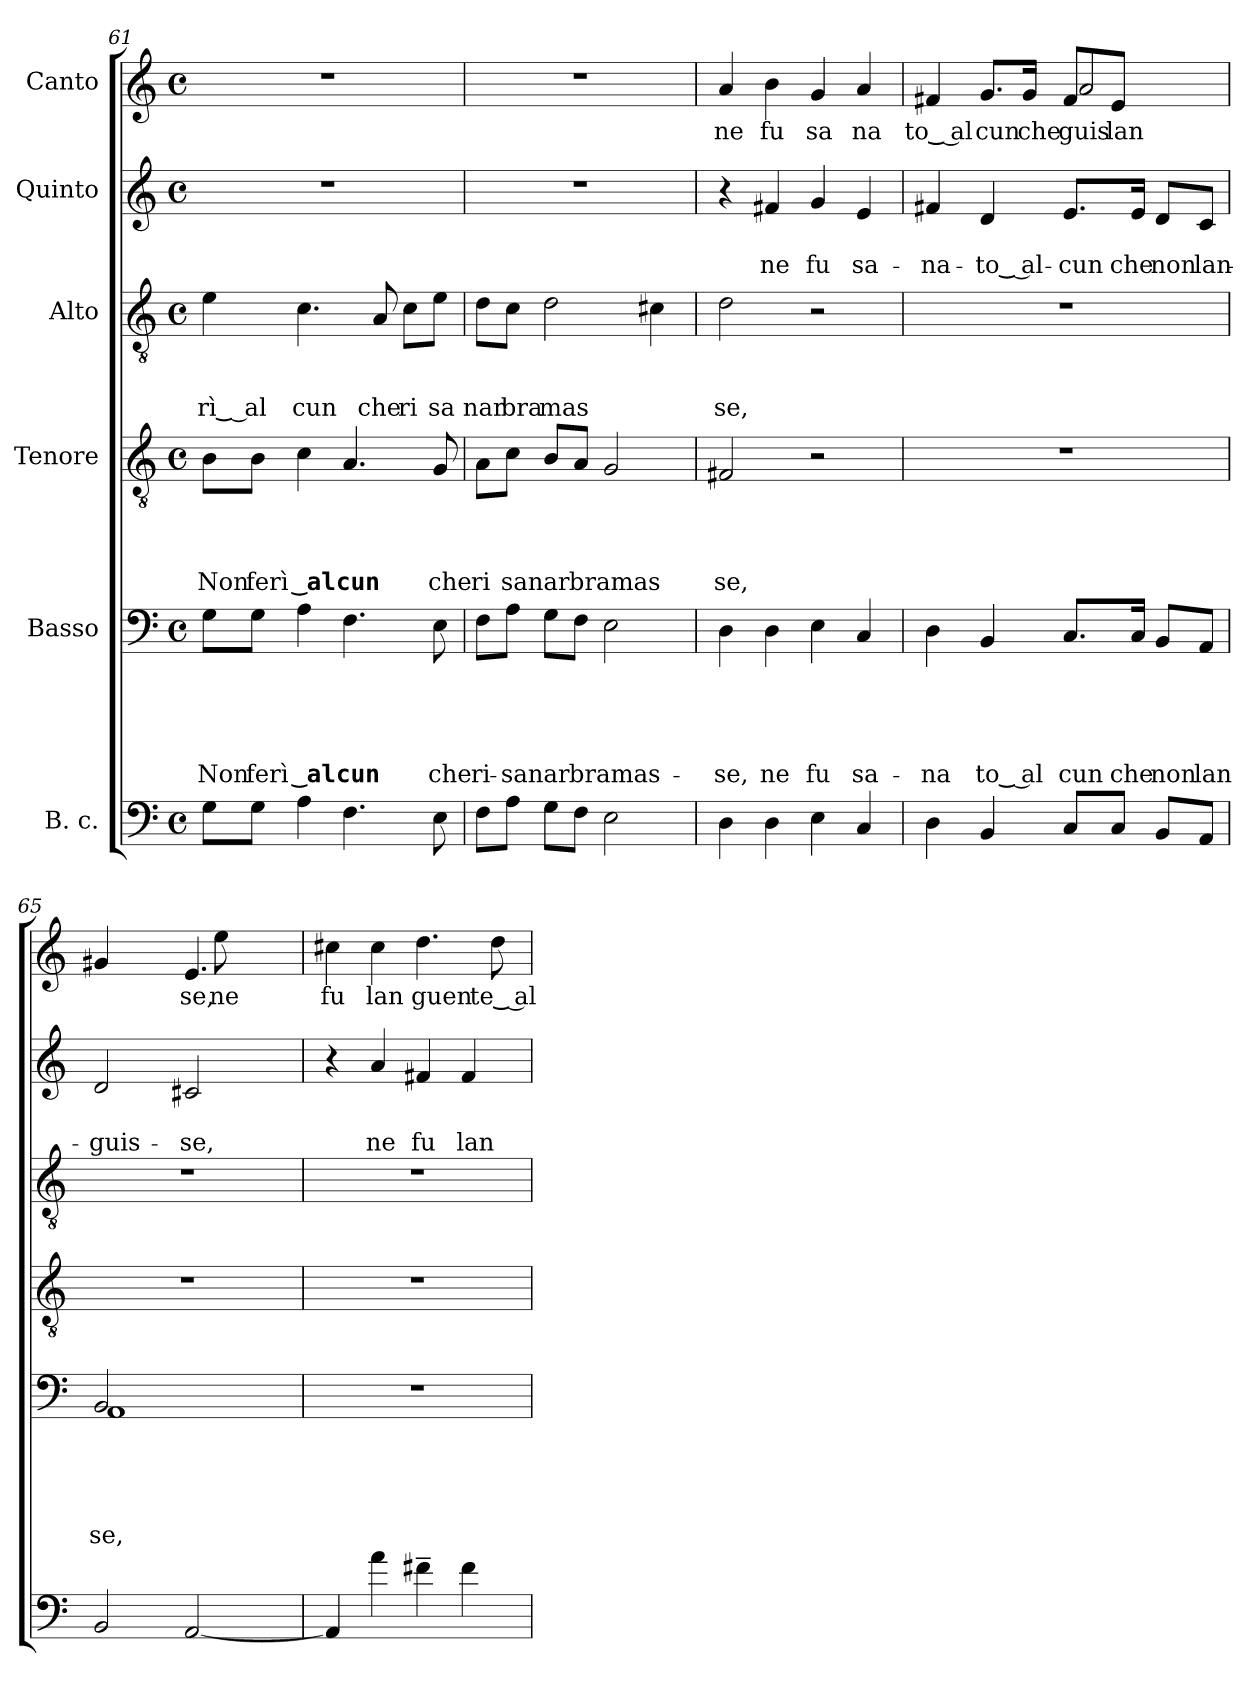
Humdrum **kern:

**kern	**kern	**text	**text	**text	**text	**text	**kern	**text	**text	**text	**text	**kern	**text	**text	**text	**kern	**text	**text	**kern	**text
*part6	*part5	*part5	*part5	*part5	*part5	*part5	*part4	*part4	*part4	*part4	*part4	*part3	*part3	*part3	*part3	*part2	*part2	*part2	*part1	*part1
*staff6	*staff5	*staff5	*staff5	*staff5	*staff5	*staff5	*staff4	*staff4	*staff4	*staff4	*staff4	*staff3	*staff3	*staff3	*staff3	*staff2	*staff2	*staff2	*staff1	*staff1
*I"B. c.	*I"Basso	*	*	*	*	*	*I"Tenore	*	*	*	*	*I"Alto	*	*	*	*I"Quinto	*	*	*I"Canto	*
*clefF4	*clefF4	*	*	*	*	*	*clefGv2	*	*	*	*	*clefGv2	*	*	*	*clefG2	*	*	*clefG2	*
*k[]	*k[]	*	*	*	*	*	*k[]	*	*	*	*	*k[]	*	*	*	*k[]	*	*	*k[]	*
*C:	*C:	*	*	*	*	*	*C:	*	*	*	*	*C:	*	*	*	*C:	*	*	*C:	*
*M4/4	*M4/4	*	*	*	*	*	*M4/4	*	*	*	*	*M4/4	*	*	*	*M4/4	*	*	*M4/4	*
*met(c)	*met(c)	*	*	*	*	*	*met(c)	*	*	*	*	*met(c)	*	*	*	*met(c)	*	*	*met(c)	*
=61	=61	=61	=61	=61	=61	=61	=61	=61	=61	=61	=61	=61	=61	=61	=61	=61	=61	=61	=61	=61
!	!	!	!	!	!	!LO:LY:b	!	!	!	!	!LO:LY:b	!	!	!	!LO:LY:b:rj	!	!	!	!	!
8G\L	8G\L	.	.	.	.	Non	8B\L	.	.	.	Non	4e\	.	.	rì‿ al	1r	.	.	1r	.
!	!	!	!	!	!	!LO:LY:b	!	!	!	!	!LO:LY:b	!	!	!	!	!	!	!	!	!
8G\J	8G\J	.	.	.	.	ferì	8B\J	.	.	.	ferì	.	.	.	.	.	.	.	.	.
!	!	!	!	!	!	!LO:LY:b	!	!	!	!	!LO:LY:b	!	!	!	!LO:LY:b	!	!	!	!	!
4A\	4A\	.	.	.	.	‿alcun	4c\	.	.	.	‿alcun	4.c\	.	.	cun	.	.	.	.	.
4.F\	4.F\	.	.	.	.	.	4.A/	.	.	.	.	.	.	.	.	.	.	.	.	.
!	!	!	!	!	!	!	!	!	!	!	!	!	!	!	!LO:LY:b	!	!	!	!	!
.	.	.	.	.	.	.	.	.	.	.	.	8A/	.	.	che	.	.	.	.	.
!	!	!	!	!	!	!	!	!	!	!	!	!	!	!	!LO:LY:b	!	!	!	!	!
.	.	.	.	.	.	.	.	.	.	.	.	8c\L	.	.	ri	.	.	.	.	.
!	!	!	!	!	!	!LO:LY:b	!	!	!	!	!LO:LY:b	!	!	!	!LO:LY:b	!	!	!	!	!
8E\	8E\	.	.	.	.	che	8G/	.	.	.	che	8e\J	.	.	sa	.	.	.	.	.
=62	=62	=62	=62	=62	=62	=62	=62	=62	=62	=62	=62	=62	=62	=62	=62	=62	=62	=62	=62	=62
!	!	!	!	!	!	!LO:LY:b	!	!	!	!	!LO:LY:b	!	!	!	!LO:LY:b	!	!	!	!	!
8F\L	8F\L	.	.	.	.	ri-	8A\L	.	.	.	ri	8d\L	.	.	nar	1r	.	.	1r	.
!	!	!	!	!	!	!LO:LY:b	!	!	!	!	!LO:LY:b	!	!	!	!LO:LY:b	!	!	!	!	!
8A\J	8A\J	.	.	.	.	-sanar	8c\J	.	.	.	sanar	8c\J	.	.	bra	.	.	.	.	.
!	!	!	!	!	!	!	!	!	!	!	!	!	!	!	!LO:LY:b	!	!	!	!	!
8G\L	8G\L	.	.	.	.	.	8B/L	.	.	.	.	2d\	.	.	mas	.	.	.	.	.
!	!	!	!	!	!	!LO:LY:b	!	!	!	!	!LO:LY:b	!	!	!	!	!	!	!	!	!
8F\J	8F\J	.	.	.	.	bramas-	8A/J	.	.	.	bramas	.	.	.	.	.	.	.	.	.
2E\	2E\	.	.	.	.	.	2G/	.	.	.	.	.	.	.	.	.	.	.	.	.
.	.	.	.	.	.	.	.	.	.	.	.	4c#X\	.	.	.	.	.	.	.	.
=63	=63	=63	=63	=63	=63	=63	=63	=63	=63	=63	=63	=63	=63	=63	=63	=63	=63	=63	=63	=63
!	!	!	!	!	!	!LO:LY:b	!	!	!	!	!LO:LY:b	!	!	!	!LO:LY:b	!	!	!	!	!LO:LY:b
4D\	4D\	.	.	.	.	-se,	2F#X/	.	.	.	se,	2d\	.	.	se,	4r	.	.	4a/	ne
!	!	!	!	!	!	!LO:LY:b	!	!	!	!	!	!	!	!	!	!	!	!LO:LY:b	!	!LO:LY:b
4D\	4D\	.	.	.	.	ne	.	.	.	.	.	.	.	.	.	4f#X/	.	ne	4b\	fu
!	!	!	!	!	!	!LO:LY:b	!	!	!	!	!	!	!	!	!	!	!	!LO:LY:b	!	!LO:LY:b
4E\	4E\	.	.	.	.	fu	2r	.	.	.	.	2r	.	.	.	4g/	.	fu	4g/	sa
!	!	!	!	!	!	!LO:LY:b	!	!	!	!	!	!	!	!	!	!	!	!LO:LY:b	!	!LO:LY:b
4C/	4C/	.	.	.	.	sa-	.	.	.	.	.	.	.	.	.	4e/	.	sa-	4a/	na
!!LO:PB:g=z
=64	=64	=64	=64	=64	=64	=64	=64	=64	=64	=64	=64	=64	=64	=64	=64	=64	=64	=64	=64	=64
!	!	!	!	!	!	!LO:LY:b	!	!	!	!	!	!	!	!	!	!	!	!LO:LY:b	!	!LO:LY:b:rj
*	*	*	*	*	*	*	*	*	*	*	*	*	*	*	*	*	*	*	*^	*
4D\	4D\	.	.	.	.	-na	1r	.	.	.	.	1r	.	.	.	4f#X/	.	-na-	4f#X/	2ryy	to‿ al
!	!	!	!	!	!	!LO:LY:b:rj	!	!	!	!	!	!	!	!	!	!	!	!LO:LY:b:rj	!	!	!LO:LY:b
4BB/	4BB/	.	.	.	.	to‿ al	.	.	.	.	.	.	.	.	.	4d/	.	-to‿ al-	8.g/L	.	cun
!	!	!	!	!	!	!	!	!	!	!	!	!	!	!	!	!	!	!	!	!	!LO:LY:b
.	.	.	.	.	.	.	.	.	.	.	.	.	.	.	.	.	.	.	16g/Jk	.	che
!	!	!	!	!	!	!LO:LY:b	!	!	!	!	!	!	!	!	!	!	!	!LO:LY:b	!	!	!LO:LY:b
!	!	!	!	!	!	!	!	!	!	!	!	!	!	!	!	!	!	!	!	!	!LO:LY:b
8C/L	8.C/L	.	.	.	.	cun	.	.	.	.	.	.	.	.	.	8.e/L	.	-cun	8f#/L	2a/	guis
!	!	!	!	!	!	!	!	!	!	!	!	!	!	!	!	!	!	!	!	!	!LO:LY:b
8C/J	.	.	.	.	.	.	.	.	.	.	.	.	.	.	.	.	.	.	8e/J	.	lan
!	!	!	!	!	!	!LO:LY:b	!	!	!	!	!	!	!	!	!	!	!	!LO:LY:b	!	!	!
.	16C/Jk	.	.	.	.	che	.	.	.	.	.	.	.	.	.	16e/Jk	.	che	.	.	.
!	!	!	!	!	!	!LO:LY:b	!	!	!	!	!	!	!	!	!	!	!	!LO:LY:b	!	!	!
8BB/L	8BB/L	.	.	.	.	non	.	.	.	.	.	.	.	.	.	8d/L	.	non	4ryy	.	.
!	!	!	!	!	!	!LO:LY:b	!	!	!	!	!	!	!	!	!	!	!	!LO:LY:b	!	!	!
8AA/J	8AA/J	.	.	.	.	lan	.	.	.	.	.	.	.	.	.	8c/J	.	lan-	.	.	.
=65	=65	=65	=65	=65	=65	=65	=65	=65	=65	=65	=65	=65	=65	=65	=65	=65	=65	=65	=65	=65	=65
!	!	!	!	!	!	!LO:LY:b	!	!	!	!	!	!	!	!	!	!	!	!	!	!	!
*	*^	*	*	*	*	*	*	*	*	*	*	*	*	*	*	*	*	*	*	*	*
!	!	!	!	!	!	!	!LO:LY:b	!	!	!	!	!	!	!	!	!	!	!	!LO:LY:b	!	!	!
2BB/	2BB/	1AA	.	.	.	.	se,	1r	.	.	.	.	1r	.	.	.	2d/	.	-guis-	4g#X/	2ryy	.
.	.	.	.	.	.	.	.	.	.	.	.	.	.	.	.	.	.	.	.	4ryy	.	.
!	!	!	!	!	!	!	!	!	!	!	!	!	!	!	!	!	!	!	!LO:LY:b	!	!	!LO:LY:b
[<2AA/	2ryy	.	.	.	.	.	.	.	.	.	.	.	.	.	.	.	2c#X/	.	-se,	4.e/	8ryy	se,
!	!	!	!	!	!	!	!	!	!	!	!	!	!	!	!	!	!	!	!	!	!	!LO:LY:b
.	.	.	.	.	.	.	.	.	.	.	.	.	.	.	.	.	.	.	.	.	8ee\	ne
.	.	.	.	.	.	.	.	.	.	.	.	.	.	.	.	.	.	.	.	.	8ryy	.
.	.	.	.	.	.	.	.	.	.	.	.	.	.	.	.	.	.	.	.	8ryy	8ryy	.
*	*v	*v	*	*	*	*	*	*	*	*	*	*	*	*	*	*	*	*	*	*	*	*
=66	=66	=66	=66	=66	=66	=66	=66	=66	=66	=66	=66	=66	=66	=66	=66	=66	=66	=66	=66	=66	=66
!	!	!	!	!	!	!	!	!	!	!	!	!	!	!	!	!	!	!	!	!	!LO:LY:b
*	*	*	*	*	*	*	*	*	*	*	*	*	*	*	*	*	*	*	*v	*v	*
4AA/]	1r	.	.	.	.	.	1r	.	.	.	.	1r	.	.	.	4r	.	.	4cc#X\	fu
!	!	!	!	!	!	!	!	!	!	!	!	!	!	!	!	!	!	!LO:LY:b	!	!LO:LY:b
4a\	.	.	.	.	.	.	.	.	.	.	.	.	.	.	.	4a/	.	ne	4cc#\	lan
!	!	!	!	!	!	!	!	!	!	!	!	!	!	!	!	!	!	!LO:LY:b	!	!LO:LY:b
4f#X~>\	.	.	.	.	.	.	.	.	.	.	.	.	.	.	.	4f#X/	.	fu	4.dd\	guen
!	!	!	!	!	!	!	!	!	!	!	!	!	!	!	!	!	!	!LO:LY:b	!	!
4f#\	.	.	.	.	.	.	.	.	.	.	.	.	.	.	.	4f#/	.	lan-	.	.
!	!	!	!	!	!	!	!	!	!	!	!	!	!	!	!	!	!	!	!	!LO:LY:b:rj
.	.	.	.	.	.	.	.	.	.	.	.	.	.	.	.	.	.	.	8dd\	te‿ al
=	=	=	=	=	=	=	=	=	=	=	=	=	=	=	=	=	=	=	=	=
*-	*-	*-	*-	*-	*-	*-	*-	*-	*-	*-	*-	*-	*-	*-	*-	*-	*-	*-	*-	*-
